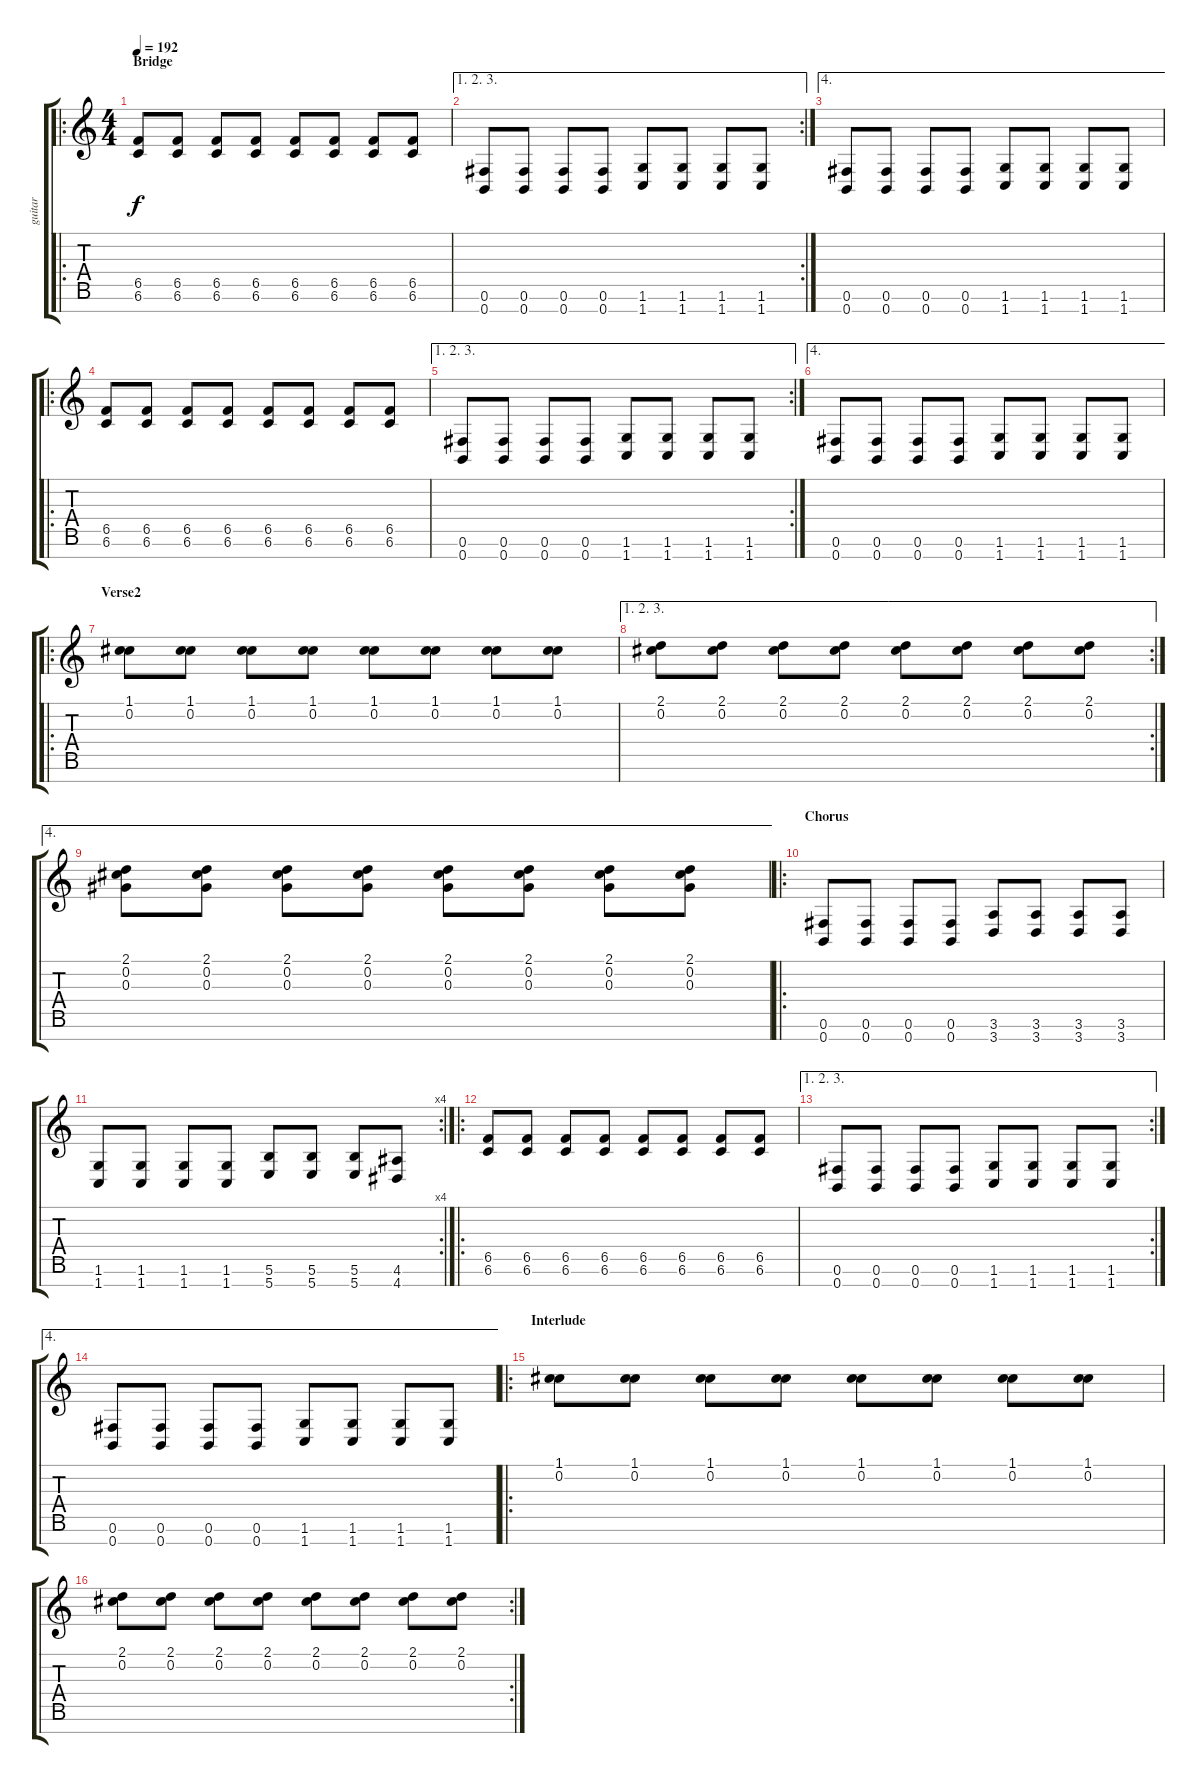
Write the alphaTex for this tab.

\track ("guitar" "guitar") {instrument distortionguitar}
\staff {score tabs}
\tuning (C4 Db4 Ab3 E3 B2 Gb2 B1) {hide}
\ro
\ts (4 4)
\section ("" "Bridge")
\tempo 192
\clef g2
\ks c
(6.5 6.6).8{dy f} (6.5 6.6).8 (6.5 6.6).8 (6.5 6.6).8 (6.5 6.6).8 (6.5 6.6).8 (6.5 6.6).8 (6.5 6.6).8 |
\ae (1 2 3)
\rc 2
(0.6 0.7).8 (0.6 0.7).8 (0.6 0.7).8 (0.6 0.7).8 (1.6 1.7).8 (1.6 1.7).8 (1.6 1.7).8 (1.6 1.7).8 |
\ae 4
(0.6 0.7).8 (0.6 0.7).8 (0.6 0.7).8 (0.6 0.7).8 (1.6 1.7).8 (1.6 1.7).8 (1.6 1.7).8 (1.6 1.7).8 |
\ro
(6.5 6.6).8 (6.5 6.6).8 (6.5 6.6).8 (6.5 6.6).8 (6.5 6.6).8 (6.5 6.6).8 (6.5 6.6).8 (6.5 6.6).8 |
\ae (1 2 3)
\rc 2
(0.6 0.7).8 (0.6 0.7).8 (0.6 0.7).8 (0.6 0.7).8 (1.6 1.7).8 (1.6 1.7).8 (1.6 1.7).8 (1.6 1.7).8 |
\ae 4
(0.6 0.7).8 (0.6 0.7).8 (0.6 0.7).8 (0.6 0.7).8 (1.6 1.7).8 (1.6 1.7).8 (1.6 1.7).8 (1.6 1.7).8 |
\ro
\section ("" "Verse2")
(1.1 0.2).8 (1.1 0.2).8 (1.1 0.2).8 (1.1 0.2).8 (1.1 0.2).8 (1.1 0.2).8 (1.1 0.2).8 (1.1 0.2).8 |
\ae (1 2 3)
\rc 2
(2.1 0.2).8 (2.1 0.2).8 (2.1 0.2).8 (2.1 0.2).8 (2.1 0.2).8 (2.1 0.2).8 (2.1 0.2).8 (2.1 0.2).8 |
\ae 4
(2.1 0.2 0.3).8 (2.1 0.2 0.3).8 (2.1 0.2 0.3).8 (2.1 0.2 0.3).8 (2.1 0.2 0.3).8 (2.1 0.2 0.3).8 (2.1 0.2 0.3).8 (2.1 0.2 0.3).8 |
\ro
\section ("" "Chorus")
(0.6 0.7).8 (0.6 0.7).8 (0.6 0.7).8 (0.6 0.7).8 (3.6 3.7).8 (3.6 3.7).8 (3.6 3.7).8 (3.6 3.7).8 |
\rc 4
(1.6 1.7).8 (1.6 1.7).8 (1.6 1.7).8 (1.6 1.7).8 (5.6 5.7).8 (5.6 5.7).8 (5.6 5.7).8 (4.6 4.7).8 |
\ro
(6.5 6.6).8 (6.5 6.6).8 (6.5 6.6).8 (6.5 6.6).8 (6.5 6.6).8 (6.5 6.6).8 (6.5 6.6).8 (6.5 6.6).8 |
\ae (1 2 3)
\rc 2
(0.6 0.7).8 (0.6 0.7).8 (0.6 0.7).8 (0.6 0.7).8 (1.6 1.7).8 (1.6 1.7).8 (1.6 1.7).8 (1.6 1.7).8 |
\ae 4
(0.6 0.7).8 (0.6 0.7).8 (0.6 0.7).8 (0.6 0.7).8 (1.6 1.7).8 (1.6 1.7).8 (1.6 1.7).8 (1.6 1.7).8 |
\ro
\section ("" "Interlude")
(1.1 0.2).8 (1.1 0.2).8 (1.1 0.2).8 (1.1 0.2).8 (1.1 0.2).8 (1.1 0.2).8 (1.1 0.2).8 (1.1 0.2).8 |
\rc 2
(2.1 0.2).8 (2.1 0.2).8 (2.1 0.2).8 (2.1 0.2).8 (2.1 0.2).8 (2.1 0.2).8 (2.1 0.2).8 (2.1 0.2).8
